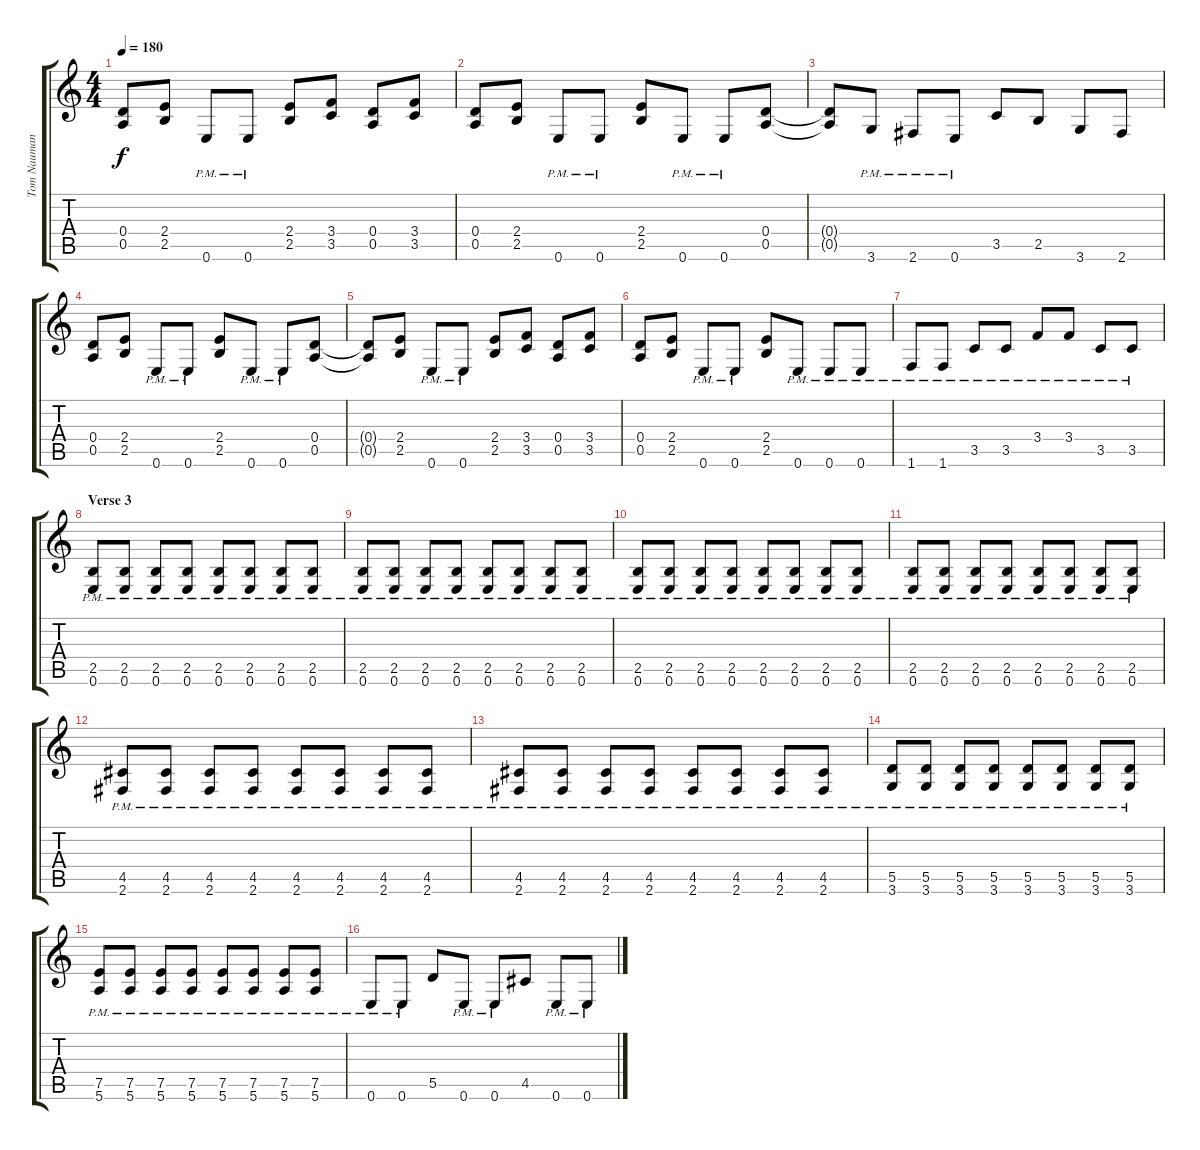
\track ("Tom Naumann Guitar" "Tom Nauman") {instrument distortionguitar}
\staff {score tabs}
\tuning (E4 B3 G3 D3 A2 E2) {hide}
\ts (4 4)
\tempo 180
\clef g2
\ks c
(0.4{t} 0.5{t}).8{dy f} (2.4 2.5).8 0.6{pm}.8 0.6{pm}.8 (2.4 2.5).8 (3.4 3.5).8 (0.4 0.5).8 (3.4 3.5).8 |
(0.4 0.5).8 (2.4 2.5).8 0.6{pm}.8 0.6{pm}.8 (2.4 2.5).8 0.6{pm}.8 0.6{pm}.8 (0.4 0.5).8 |
(0.4{t} 0.5{t}).8 3.6{pm}.8 2.6{pm}.8 0.6{pm}.8 3.5.8 2.5.8 3.6.8 2.6.8 |
(0.4 0.5).8 (2.4 2.5).8 0.6{pm}.8 0.6{pm}.8 (2.4 2.5).8 0.6{pm}.8 0.6{pm}.8 (0.4 0.5).8 |
(0.4{t} 0.5{t}).8 (2.4 2.5).8 0.6{pm}.8 0.6{pm}.8 (2.4 2.5).8 (3.4 3.5).8 (0.4 0.5).8 (3.4 3.5).8 |
(0.4 0.5).8 (2.4 2.5).8 0.6{pm}.8 0.6{pm}.8 (2.4 2.5).8 0.6{pm}.8 0.6{pm}.8 0.6{pm}.8 |
1.6{pm}.8 1.6{pm}.8 3.5{pm}.8 3.5{pm}.8 3.4{pm}.8 3.4{pm}.8 3.5{pm}.8 3.5{pm}.8 |
\section ("" "Verse 3")
(2.5{pm} 0.6{pm}).8 (2.5{pm} 0.6{pm}).8 (2.5{pm} 0.6{pm}).8 (2.5{pm} 0.6{pm}).8 (2.5{pm} 0.6{pm}).8 (2.5{pm} 0.6{pm}).8 (2.5{pm} 0.6{pm}).8 (2.5{pm} 0.6{pm}).8 |
(2.5{pm} 0.6{pm}).8 (2.5{pm} 0.6{pm}).8 (2.5{pm} 0.6{pm}).8 (2.5{pm} 0.6{pm}).8 (2.5{pm} 0.6{pm}).8 (2.5{pm} 0.6{pm}).8 (2.5{pm} 0.6{pm}).8 (2.5{pm} 0.6{pm}).8 |
(2.5{pm} 0.6{pm}).8 (2.5{pm} 0.6{pm}).8 (2.5{pm} 0.6{pm}).8 (2.5{pm} 0.6{pm}).8 (2.5{pm} 0.6{pm}).8 (2.5{pm} 0.6{pm}).8 (2.5{pm} 0.6{pm}).8 (2.5{pm} 0.6{pm}).8 |
(2.5{pm} 0.6{pm}).8 (2.5{pm} 0.6{pm}).8 (2.5{pm} 0.6{pm}).8 (2.5{pm} 0.6{pm}).8 (2.5{pm} 0.6{pm}).8 (2.5{pm} 0.6{pm}).8 (2.5{pm} 0.6{pm}).8 (2.5{pm} 0.6{pm}).8 |
(4.5{pm} 2.6{pm}).8 (4.5{pm} 2.6{pm}).8 (4.5{pm} 2.6{pm}).8 (4.5{pm} 2.6{pm}).8 (4.5{pm} 2.6{pm}).8 (4.5{pm} 2.6{pm}).8 (4.5{pm} 2.6{pm}).8 (4.5{pm} 2.6{pm}).8 |
(4.5{pm} 2.6{pm}).8 (4.5{pm} 2.6{pm}).8 (4.5{pm} 2.6{pm}).8 (4.5{pm} 2.6{pm}).8 (4.5{pm} 2.6{pm}).8 (4.5{pm} 2.6{pm}).8 (4.5{pm} 2.6{pm}).8 (4.5{pm} 2.6{pm}).8 |
(5.5{pm} 3.6{pm}).8 (5.5{pm} 3.6{pm}).8 (5.5{pm} 3.6{pm}).8 (5.5{pm} 3.6{pm}).8 (5.5{pm} 3.6{pm}).8 (5.5{pm} 3.6{pm}).8 (5.5{pm} 3.6{pm}).8 (5.5{pm} 3.6{pm}).8 |
(7.5{pm} 5.6{pm}).8 (7.5{pm} 5.6{pm}).8 (7.5{pm} 5.6{pm}).8 (7.5{pm} 5.6{pm}).8 (7.5{pm} 5.6{pm}).8 (7.5{pm} 5.6{pm}).8 (7.5{pm} 5.6{pm}).8 (7.5{pm} 5.6{pm}).8 |
0.6{pm}.8 0.6{pm}.8 5.5.8 0.6{pm}.8 0.6{pm}.8 4.5.8 0.6{pm}.8 0.6{pm}.8
